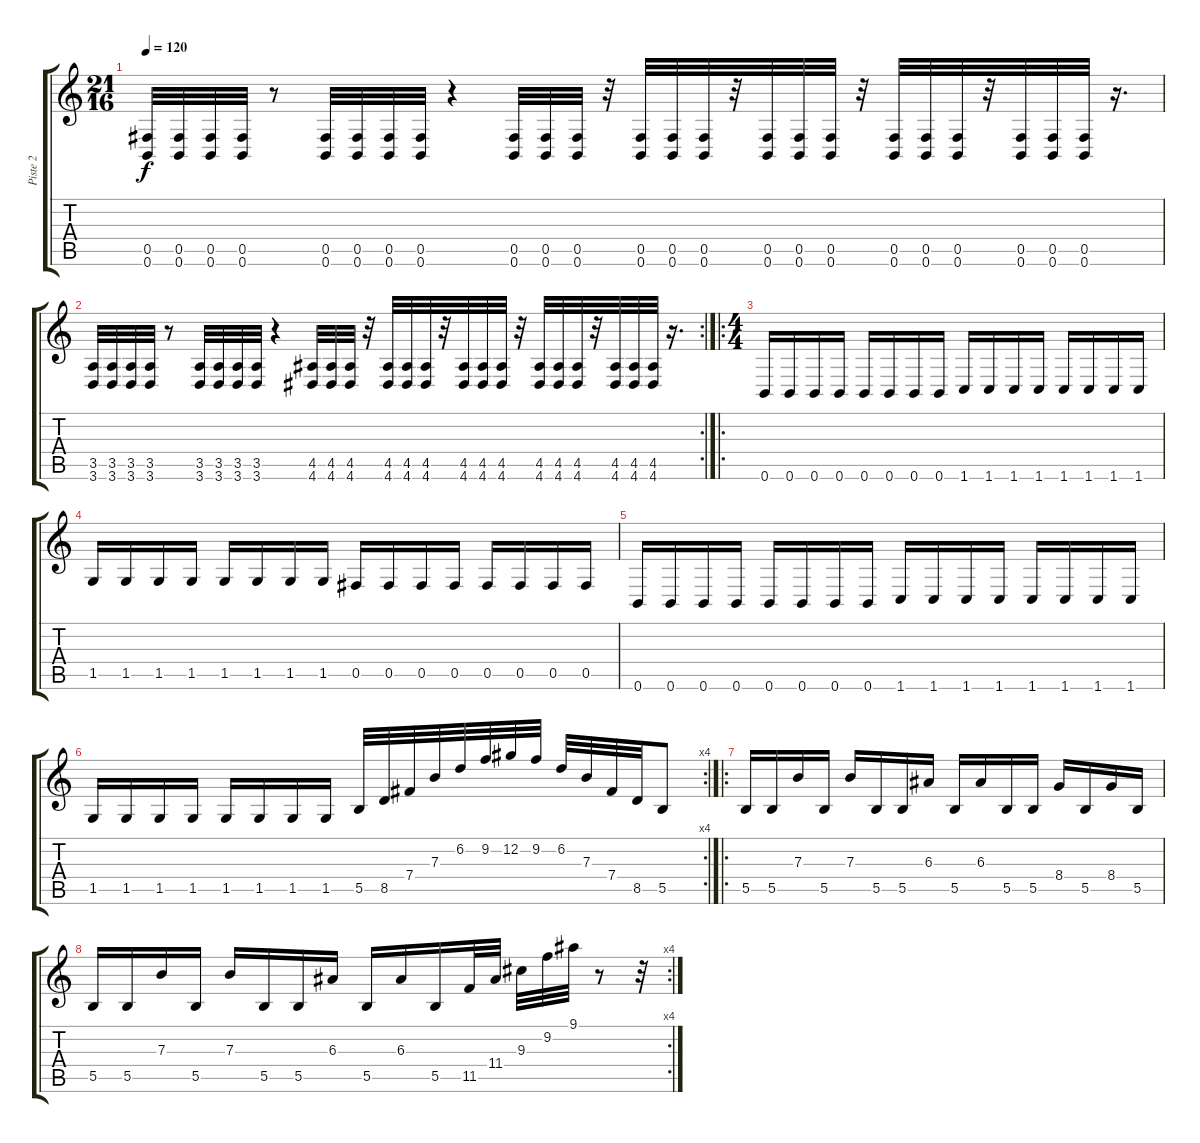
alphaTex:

\track ("Piste 2" "Piste 2") {instrument distortionguitar}
\staff {score tabs}
\tuning (Db4 Ab3 E3 B2 Gb2 B1) {hide}
\ts (21 16)
\tempo 120
\clef g2
\ks c
(0.5 0.6).32{dy f} (0.5 0.6).32 (0.5 0.6).32 (0.5 0.6).32 r.8 (0.5 0.6).32 (0.5 0.6).32 (0.5 0.6).32 (0.5 0.6).32 r.4 (0.5 0.6).32 (0.5 0.6).32 (0.5 0.6).32 r.32 (0.5 0.6).32 (0.5 0.6).32 (0.5 0.6).32 r.32 (0.5 0.6).32 (0.5 0.6).32 (0.5 0.6).32 r.32 (0.5 0.6).32 (0.5 0.6).32 (0.5 0.6).32 r.32 (0.5 0.6).32 (0.5 0.6).32 (0.5 0.6).32 r.16{d} |
\rc 2
(3.5 3.6).32 (3.5 3.6).32 (3.5 3.6).32 (3.5 3.6).32 r.8 (3.5 3.6).32 (3.5 3.6).32 (3.5 3.6).32 (3.5 3.6).32 r.4 (4.5 4.6).32 (4.5 4.6).32 (4.5 4.6).32 r.32 (4.5 4.6).32 (4.5 4.6).32 (4.5 4.6).32 r.32 (4.5 4.6).32 (4.5 4.6).32 (4.5 4.6).32 r.32 (4.5 4.6).32 (4.5 4.6).32 (4.5 4.6).32 r.32 (4.5 4.6).32 (4.5 4.6).32 (4.5 4.6).32 r.16{d} |
\ro
\ts (4 4)
0.6.16 0.6.16 0.6.16 0.6.16 0.6.16 0.6.16 0.6.16 0.6.16 1.6.16 1.6.16 1.6.16 1.6.16 1.6.16 1.6.16 1.6.16 1.6.16 |
1.5.16 1.5.16 1.5.16 1.5.16 1.5.16 1.5.16 1.5.16 1.5.16 0.5.16 0.5.16 0.5.16 0.5.16 0.5.16 0.5.16 0.5.16 0.5.16 |
0.6.16 0.6.16 0.6.16 0.6.16 0.6.16 0.6.16 0.6.16 0.6.16 1.6.16 1.6.16 1.6.16 1.6.16 1.6.16 1.6.16 1.6.16 1.6.16 |
\rc 4
1.5.16 1.5.16 1.5.16 1.5.16 1.5.16 1.5.16 1.5.16 1.5.16 5.5.32 8.5.32 7.4.32 7.3.32 6.2.32 9.2.32 12.2.32 9.2.32 6.2.32 7.3.32 7.4.32 8.5.32 5.5.8 |
\ro
5.5.16 5.5.16 7.3.16 5.5.16 7.3.16 5.5.16 5.5.16 6.3.16 5.5.16 6.3.16 5.5.16 5.5.16 8.4.16 5.5.16 8.4.16 5.5.16 |
\rc 4
5.5.16 5.5.16 7.3.16 5.5.16 7.3.16 5.5.16 5.5.16 6.3.16 5.5.16 6.3.16 5.5.16 11.5.32 11.4.32 9.3.32 9.2.32 9.1.32 r.8 r.32
